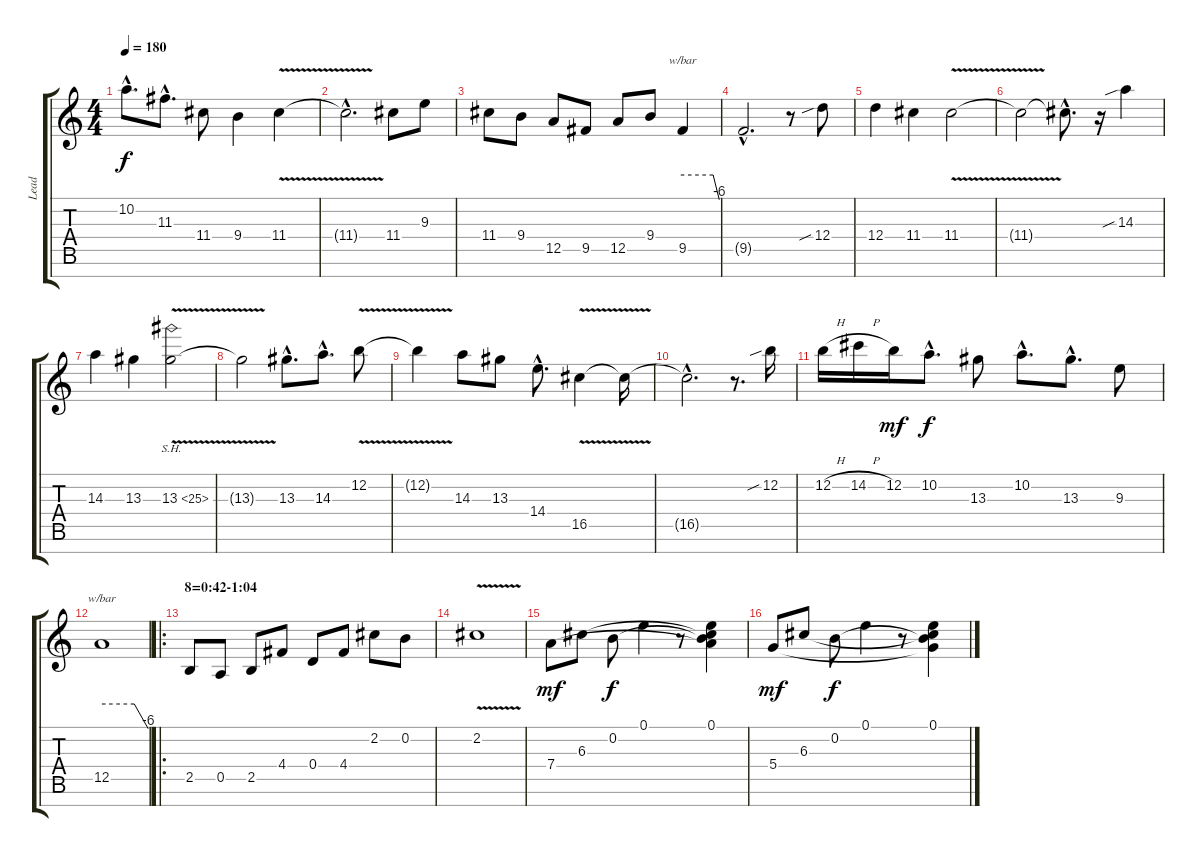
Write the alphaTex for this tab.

\track ("Lead" "Lead") {instrument distortionguitar}
\staff {score tabs}
\tuning (E4 B3 G3 D3 A2 E2 B1) {hide}
\ts (4 4)
\tempo 180
\clef g2
\ks c
10.2{hac}.8{d dy f} 11.3{hac}.8{d} 11.4.8 9.4.4 11.4{v}.4 |
11.4{hac t}.2{d} 11.4.8 9.3.8 |
11.4.8 9.4.8 12.5.8 9.5.8 12.5.8 9.4.8 9.5.4{tbe (custom default 0 0 50 0 60 -24)} |
9.5{hac t}.2{d} r.8 12.4{sib}.8 |
12.4.4 11.4.4 11.4{v}.2 |
11.4{t}.2 11.4{hac t}.8{d} r.16 14.3{sib}.4 |
14.3.4 13.3.4 13.3{sh 12 v}.2 |
13.3{t}.2 13.3{hac}.8{d} 14.3{hac}.8{d} 12.2{v}.8 |
12.2{t}.4 14.3.8 13.3.8 14.4{hac}.8{d} 16.5{v}.4 16.5{t}.16 |
16.5{hac t}.2{d} r.8{d} 12.2{sib}.16 |
12.2{h}.16 14.2{h}.16 12.2.16{dy mf} 10.2{hac}.8{d dy f} 13.3.8 10.2{hac}.8{d} 13.3{hac}.8{d} 9.3.8 |
12.5.1{tbe (custom default 0 0 42 0 60 -24)} |
\ro
\section ("" "8=0:42-1:04")
2.5.8 0.5.8 2.5.8 4.4.8 0.4.8 4.4.8 2.2.8 0.2.8 |
2.2{v}.1 |
7.4.8{dy mf} 6.3.8 0.2.8{dy f} 0.1.4 r.8 (0.1 0.2{t} 6.3{t} 7.4{t}).4 |
5.4.8{dy mf} 6.3.8 0.2.8{dy f} 0.1.4 r.8 (0.1 0.2{t} 6.3{t} 5.4{t}).4
